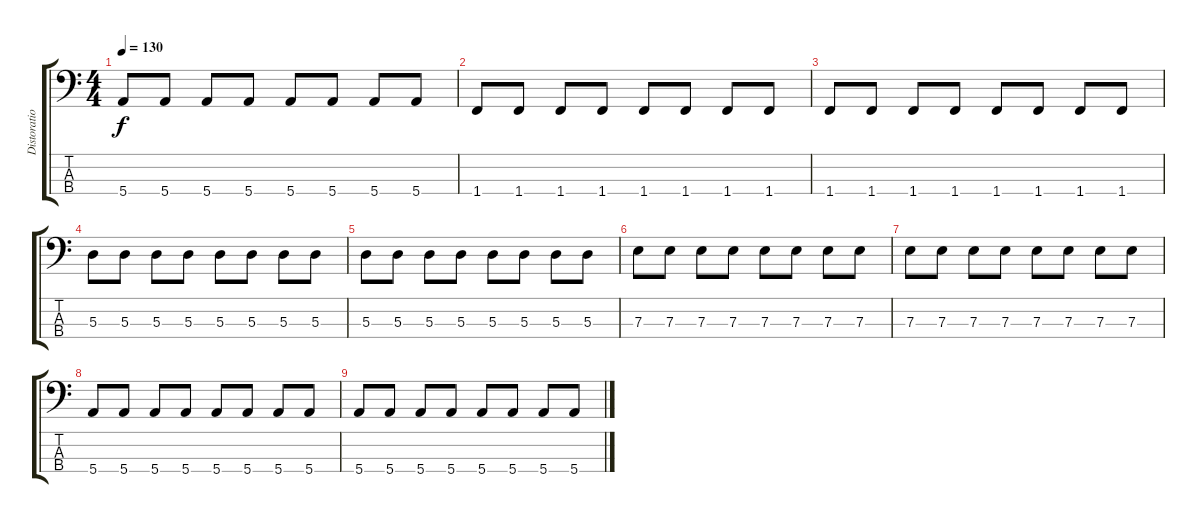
\track ("Distoration Bass" "Distoratio") {instrument overdrivenguitar}
\staff {score tabs}
\tuning (G2 D2 A1 E1) {hide}
\ts (4 4)
\tempo 130
\clef f4
\ks c
5.4.8{dy f} 5.4.8 5.4.8 5.4.8 5.4.8 5.4.8 5.4.8 5.4.8 |
1.4.8 1.4.8 1.4.8 1.4.8 1.4.8 1.4.8 1.4.8 1.4.8 |
1.4.8 1.4.8 1.4.8 1.4.8 1.4.8 1.4.8 1.4.8 1.4.8 |
5.3.8 5.3.8 5.3.8 5.3.8 5.3.8 5.3.8 5.3.8 5.3.8 |
5.3.8 5.3.8 5.3.8 5.3.8 5.3.8 5.3.8 5.3.8 5.3.8 |
7.3.8 7.3.8 7.3.8 7.3.8 7.3.8 7.3.8 7.3.8 7.3.8 |
7.3.8 7.3.8 7.3.8 7.3.8 7.3.8 7.3.8 7.3.8 7.3.8 |
5.4.8 5.4.8 5.4.8 5.4.8 5.4.8 5.4.8 5.4.8 5.4.8 |
5.4.8 5.4.8 5.4.8 5.4.8 5.4.8 5.4.8 5.4.8 5.4.8
